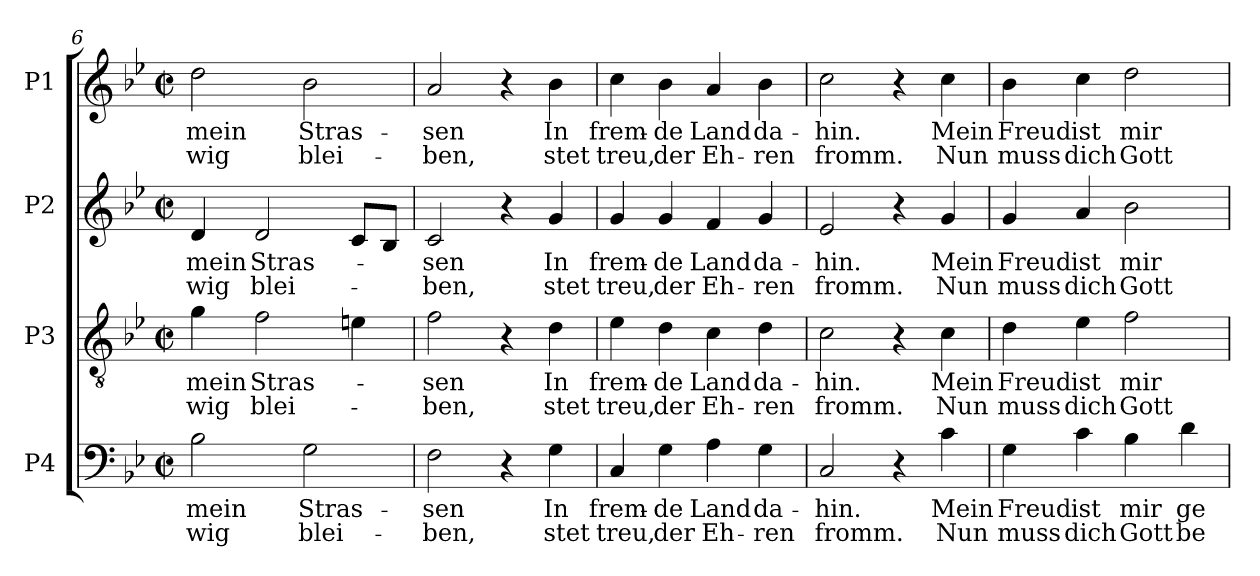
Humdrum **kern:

**kern	**text	**text	**kern	**text	**text	**kern	**text	**text	**kern	**text	**text
*part4	*part4	*part4	*part3	*part3	*part3	*part2	*part2	*part2	*part1	*part1	*part1
*staff4	*staff4	*staff4	*staff3	*staff3	*staff3	*staff2	*staff2	*staff2	*staff1	*staff1	*staff1
*I"P4	*	*	*I"P3	*	*	*I"P2	*	*	*I"P1	*	*
*clefF4	*	*	*clefGv2	*	*	*clefG2	*	*	*clefG2	*	*
*	*	*	*ITrd7c12	*	*	*	*	*	*	*	*
*k[b-e-]	*	*	*k[b-e-]	*	*	*k[b-e-]	*	*	*k[b-e-]	*	*
*B-:	*	*	*B-:	*	*	*B-:	*	*	*B-:	*	*
*M2/2	*	*	*M2/2	*	*	*M2/2	*	*	*M2/2	*	*
*met(c|)	*	*	*met(c|)	*	*	*met(c|)	*	*	*met(c|)	*	*
=6	=6	=6	=6	=6	=6	=6	=6	=6	=6	=6	=6
!	!LO:LY:b:color=#000000	!LO:LY:b:color=#000000	!	!	!	!	!	!	!	!	!
!	!	!	!	!LO:LY:b:color=#000000	!LO:LY:b:color=#000000	!	!	!	!	!	!
!	!	!	!	!	!	!	!LO:LY:b:color=#000000	!LO:LY:b:color=#000000	!	!	!
!	!	!	!	!	!	!	!	!	!	!LO:LY:b:color=#000000	!LO:LY:b:color=#000000
2B-i\	mein	-wig	4Gi\	mein	-wig	4di/	mein	-wig	2ddi\	mein	-wig
!	!	!	!	!LO:LY:b:color=#000000	!LO:LY:b:color=#000000	!	!	!	!	!	!
!	!	!	!	!	!	!	!LO:LY:b:color=#000000	!LO:LY:b:color=#000000	!	!	!
.	.	.	2Fi\	Stras-	blei-	2di/	Stras-	blei-	.	.	.
!	!LO:LY:b:color=#000000	!LO:LY:b:color=#000000	!	!	!	!	!	!	!	!	!
!	!	!	!	!	!	!	!	!	!	!LO:LY:b:color=#000000	!LO:LY:b:color=#000000
2Gi\	Stras-	blei-	.	.	.	.	.	.	2b-i\	Stras-	blei-
.	.	.	4Ei\	.	.	8ci/L	.	.	.	.	.
.	.	.	.	.	.	8B-i/J	.	.	.	.	.
=7	=7	=7	=7	=7	=7	=7	=7	=7	=7	=7	=7
!	!LO:LY:b:color=#000000	!LO:LY:b:color=#000000	!	!	!	!	!	!	!	!	!
!	!	!	!	!LO:LY:b:color=#000000	!LO:LY:b:color=#000000	!	!	!	!	!	!
!	!	!	!	!	!	!	!LO:LY:b:color=#000000	!LO:LY:b:color=#000000	!	!	!
!	!	!	!	!	!	!	!	!	!	!LO:LY:b:color=#000000	!LO:LY:b:color=#000000
2Fi\	-sen	-ben,	2Fi\	-sen	-ben,	2ci/	-sen	-ben,	2ai/	-sen	-ben,
4r	.	.	4r	.	.	4r	.	.	4r	.	.
!	!LO:LY:b:color=#000000	!LO:LY:b:color=#000000	!	!	!	!	!	!	!	!	!
!	!	!	!	!LO:LY:b:color=#000000	!LO:LY:b:color=#000000	!	!	!	!	!	!
!	!	!	!	!	!	!	!LO:LY:b:color=#000000	!LO:LY:b:color=#000000	!	!	!
!	!	!	!	!	!	!	!	!	!	!LO:LY:b:color=#000000	!LO:LY:b:color=#000000
4Gi\	In	stet	4Di\	In	stet	4gi/	In	stet	4b-i\	In	stet
!!LO:LB:g=z
=8	=8	=8	=8	=8	=8	=8	=8	=8	=8	=8	=8
!	!LO:LY:b:color=#000000	!LO:LY:b:color=#000000	!	!	!	!	!	!	!	!	!
!	!	!	!	!LO:LY:b:color=#000000	!LO:LY:b:color=#000000	!	!	!	!	!	!
!	!	!	!	!	!	!	!LO:LY:b:color=#000000	!LO:LY:b:color=#000000	!	!	!
!	!	!	!	!	!	!	!	!	!	!LO:LY:b:color=#000000	!LO:LY:b:color=#000000
4Ci/	frem-	treu,	4E-i\	frem-	treu,	4gi/	frem-	treu,	4cci\	frem-	treu,
!	!LO:LY:b:color=#000000	!LO:LY:b:color=#000000	!	!	!	!	!	!	!	!	!
!	!	!	!	!LO:LY:b:color=#000000	!LO:LY:b:color=#000000	!	!	!	!	!	!
!	!	!	!	!	!	!	!LO:LY:b:color=#000000	!LO:LY:b:color=#000000	!	!	!
!	!	!	!	!	!	!	!	!	!	!LO:LY:b:color=#000000	!LO:LY:b:color=#000000
4Gi\	-de	der	4Di\	-de	der	4gi/	-de	der	4b-i\	-de	der
!	!LO:LY:b:color=#000000	!LO:LY:b:color=#000000	!	!	!	!	!	!	!	!	!
!	!	!	!	!LO:LY:b:color=#000000	!LO:LY:b:color=#000000	!	!	!	!	!	!
!	!	!	!	!	!	!	!LO:LY:b:color=#000000	!LO:LY:b:color=#000000	!	!	!
!	!	!	!	!	!	!	!	!	!	!LO:LY:b:color=#000000	!LO:LY:b:color=#000000
4Ai\	Land	Eh-	4Ci\	Land	Eh-	4fi/	Land	Eh-	4ai/	Land	Eh-
!	!LO:LY:b:color=#000000	!LO:LY:b:color=#000000	!	!	!	!	!	!	!	!	!
!	!	!	!	!LO:LY:b:color=#000000	!LO:LY:b:color=#000000	!	!	!	!	!	!
!	!	!	!	!	!	!	!LO:LY:b:color=#000000	!LO:LY:b:color=#000000	!	!	!
!	!	!	!	!	!	!	!	!	!	!LO:LY:b:color=#000000	!LO:LY:b:color=#000000
4Gi\	da-	-ren	4Di\	da-	-ren	4gi/	da-	-ren	4b-i\	da-	-ren
=9	=9	=9	=9	=9	=9	=9	=9	=9	=9	=9	=9
!	!LO:LY:b:color=#000000	!LO:LY:b:color=#000000	!	!	!	!	!	!	!	!	!
!	!	!	!	!LO:LY:b:color=#000000	!LO:LY:b:color=#000000	!	!	!	!	!	!
!	!	!	!	!	!	!	!LO:LY:b:color=#000000	!LO:LY:b:color=#000000	!	!	!
!	!	!	!	!	!	!	!	!	!	!LO:LY:b:color=#000000	!LO:LY:b:color=#000000
2Ci/	-hin.	fromm.	2Ci\	-hin.	fromm.	2e-i/	-hin.	fromm.	2cci\	-hin.	fromm.
4r	.	.	4r	.	.	4r	.	.	4r	.	.
!	!LO:LY:b:color=#000000	!LO:LY:b:color=#000000	!	!	!	!	!	!	!	!	!
!	!	!	!	!LO:LY:b:color=#000000	!LO:LY:b:color=#000000	!	!	!	!	!	!
!	!	!	!	!	!	!	!LO:LY:b:color=#000000	!LO:LY:b:color=#000000	!	!	!
!	!	!	!	!	!	!	!	!	!	!LO:LY:b:color=#000000	!LO:LY:b:color=#000000
4ci\	Mein	Nun	4Ci\	Mein	Nun	4gi/	Mein	Nun	4cci\	Mein	Nun
=10	=10	=10	=10	=10	=10	=10	=10	=10	=10	=10	=10
!	!LO:LY:b:color=#000000	!LO:LY:b:color=#000000	!	!	!	!	!	!	!	!	!
!	!	!	!	!LO:LY:b:color=#000000	!LO:LY:b:color=#000000	!	!	!	!	!	!
!	!	!	!	!	!	!	!LO:LY:b:color=#000000	!LO:LY:b:color=#000000	!	!	!
!	!	!	!	!	!	!	!	!	!	!LO:LY:b:color=#000000	!LO:LY:b:color=#000000
4Gi\	Freud	muss	4Di\	Freud	muss	4gi/	Freud	muss	4b-i\	Freud	muss
!	!LO:LY:b:color=#000000	!LO:LY:b:color=#000000	!	!	!	!	!	!	!	!	!
!	!	!	!	!LO:LY:b:color=#000000	!LO:LY:b:color=#000000	!	!	!	!	!	!
!	!	!	!	!	!	!	!LO:LY:b:color=#000000	!LO:LY:b:color=#000000	!	!	!
!	!	!	!	!	!	!	!	!	!	!LO:LY:b:color=#000000	!LO:LY:b:color=#000000
4ci\	ist	dich	4E-i\	ist	dich	4ai/	ist	dich	4cci\	ist	dich
!	!LO:LY:b:color=#000000	!LO:LY:b:color=#000000	!	!	!	!	!	!	!	!	!
!	!	!	!	!LO:LY:b:color=#000000	!LO:LY:b:color=#000000	!	!	!	!	!	!
!	!	!	!	!	!	!	!LO:LY:b:color=#000000	!LO:LY:b:color=#000000	!	!	!
!	!	!	!	!	!	!	!	!	!	!LO:LY:b:color=#000000	!LO:LY:b:color=#000000
4B-i\	mir	Gott	2Fi\	mir	Gott	2b-i\	mir	Gott	2ddi\	mir	Gott
!	!LO:LY:b:color=#000000	!LO:LY:b:color=#000000	!	!	!	!	!	!	!	!	!
4di\	ge-	be-	.	.	.	.	.	.	.	.	.
=	=	=	=	=	=	=	=	=	=	=	=
*-	*-	*-	*-	*-	*-	*-	*-	*-	*-	*-	*-
